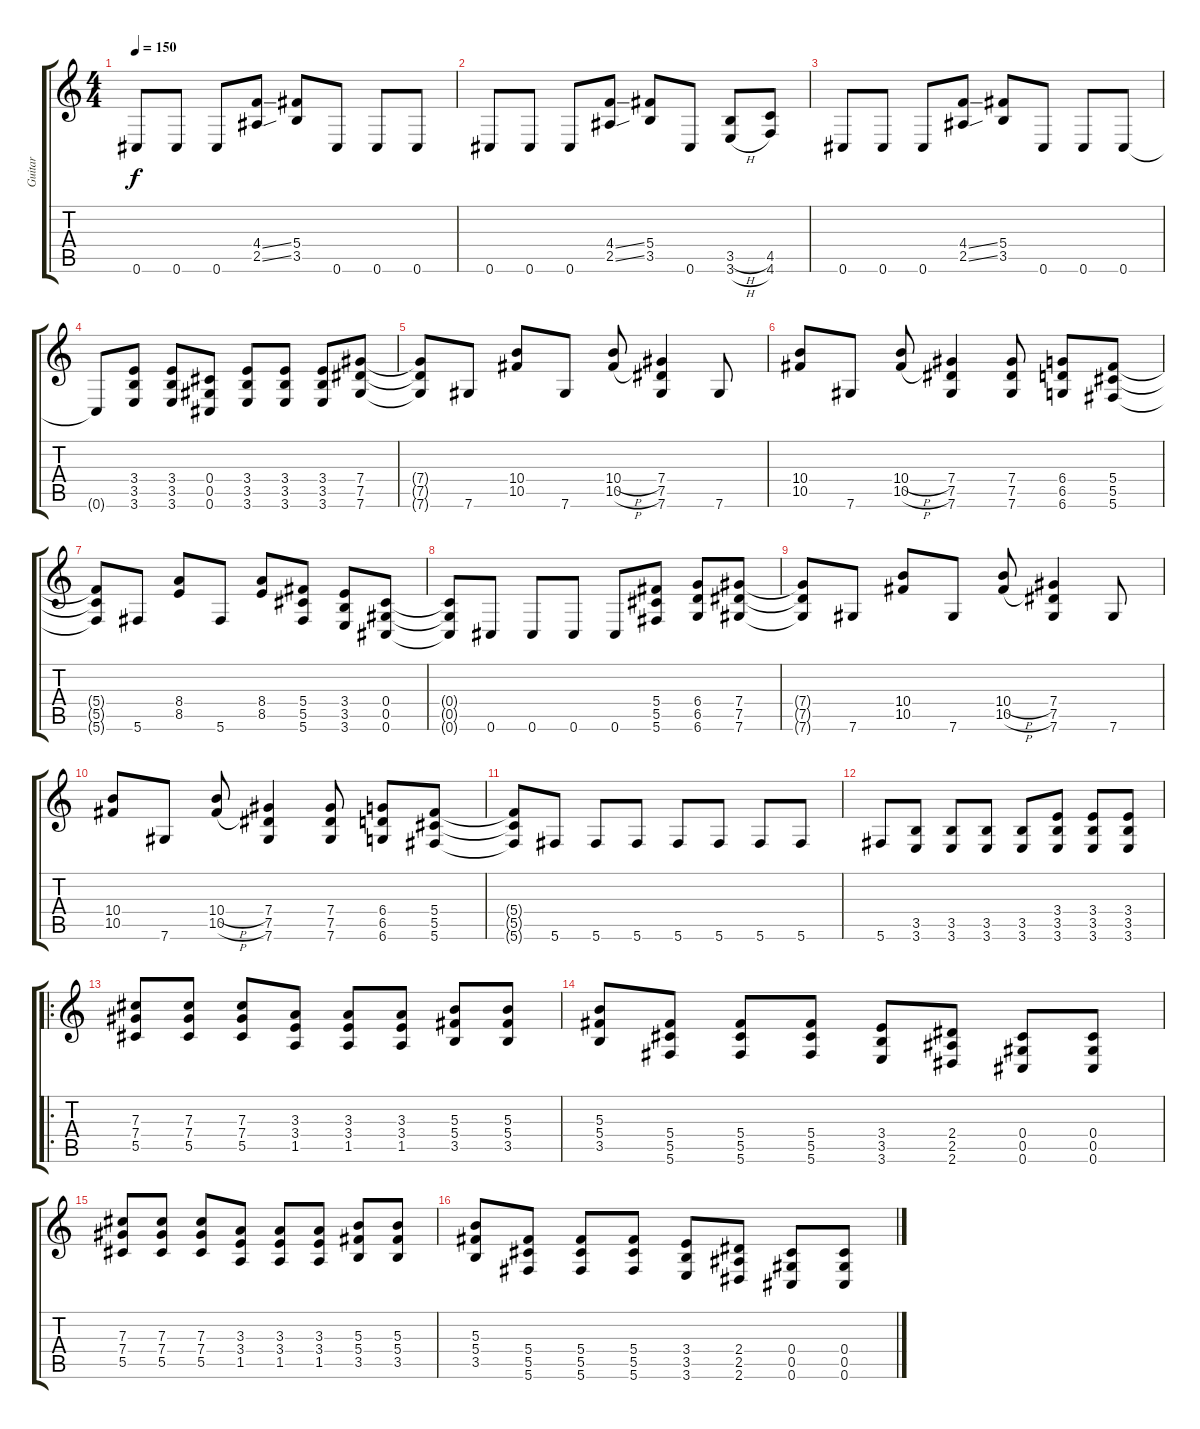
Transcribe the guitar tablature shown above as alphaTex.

\track ("Guitar" "Guitar") {instrument distortionguitar}
\staff {score tabs}
\tuning (Eb4 Bb3 Gb3 Db3 Ab2 Db2) {hide}
\ts (4 4)
\tempo 150
\clef g2
\ks c
0.6.8{dy f} 0.6.8 0.6.8 (4.4{ss} 2.5{ss}).8 (5.4 3.5).8 0.6.8 0.6.8 0.6.8 |
0.6.8 0.6.8 0.6.8 (4.4{ss} 2.5{ss}).8 (5.4 3.5).8 0.6.8 (3.5{h} 3.6{h}).8 (4.5 4.6).8 |
0.6.8 0.6.8 0.6.8 (4.4{ss} 2.5{ss}).8 (5.4 3.5).8 0.6.8 0.6.8 0.6.8 |
0.6{t}.8 (3.4 3.5 3.6).8 (3.4 3.5 3.6).8 (0.4 0.5 0.6).8 (3.4 3.5 3.6).8 (3.4 3.5 3.6).8 (3.4 3.5 3.6).8 (7.4 7.5 7.6).8 |
(7.4{t} 7.5{t} 7.6{t}).8 7.6.8 (10.4 10.5).8 7.6.8 (10.4{h} 10.5{h}).8 (7.4 7.5 7.6).4 7.6.8 |
(10.4 10.5).8 7.6.8 (10.4{h} 10.5{h}).8 (7.4 7.5 7.6).4 (7.4 7.5 7.6).8 (6.4 6.5 6.6).8 (5.4 5.5 5.6).8 |
(5.4{t} 5.5{t} 5.6{t}).8 5.6.8 (8.4 8.5).8 5.6.8 (8.4 8.5).8 (5.4 5.5 5.6).8 (3.4 3.5 3.6).8 (0.4 0.5 0.6).8 |
(0.4{t} 0.5{t} 0.6{t}).8 0.6.8 0.6.8 0.6.8 0.6.8 (5.4 5.5 5.6).8 (6.4 6.5 6.6).8 (7.4 7.5 7.6).8 |
(7.4{t} 7.5{t} 7.6{t}).8 7.6.8 (10.4 10.5).8 7.6.8 (10.4{h} 10.5{h}).8 (7.4 7.5 7.6).4 7.6.8 |
(10.4 10.5).8 7.6.8 (10.4{h} 10.5{h}).8 (7.4 7.5 7.6).4 (7.4 7.5 7.6).8 (6.4 6.5 6.6).8 (5.4 5.5 5.6).8 |
(5.4{t} 5.5{t} 5.6{t}).8 5.6.8 5.6.8 5.6.8 5.6.8 5.6.8 5.6.8 5.6.8 |
5.6.8 (3.5 3.6).8 (3.5 3.6).8 (3.5 3.6).8 (3.5 3.6).8 (3.4 3.5 3.6).8 (3.4 3.5 3.6).8 (3.4 3.5 3.6).8 |
\ro
(7.3 7.4 5.5).8 (7.3 7.4 5.5).8 (7.3 7.4 5.5).8 (3.3 3.4 1.5).8 (3.3 3.4 1.5).8 (3.3 3.4 1.5).8 (5.3 5.4 3.5).8 (5.3 5.4 3.5).8 |
(5.3 5.4 3.5).8 (5.4 5.5 5.6).8 (5.4 5.5 5.6).8 (5.4 5.5 5.6).8 (3.4 3.5 3.6).8 (2.4 2.5 2.6).8 (0.4 0.5 0.6).8 (0.4 0.5 0.6).8 |
(7.3 7.4 5.5).8 (7.3 7.4 5.5).8 (7.3 7.4 5.5).8 (3.3 3.4 1.5).8 (3.3 3.4 1.5).8 (3.3 3.4 1.5).8 (5.3 5.4 3.5).8 (5.3 5.4 3.5).8 |
(5.3 5.4 3.5).8 (5.4 5.5 5.6).8 (5.4 5.5 5.6).8 (5.4 5.5 5.6).8 (3.4 3.5 3.6).8 (2.4 2.5 2.6).8 (0.4 0.5 0.6).8 (0.4 0.5 0.6).8
